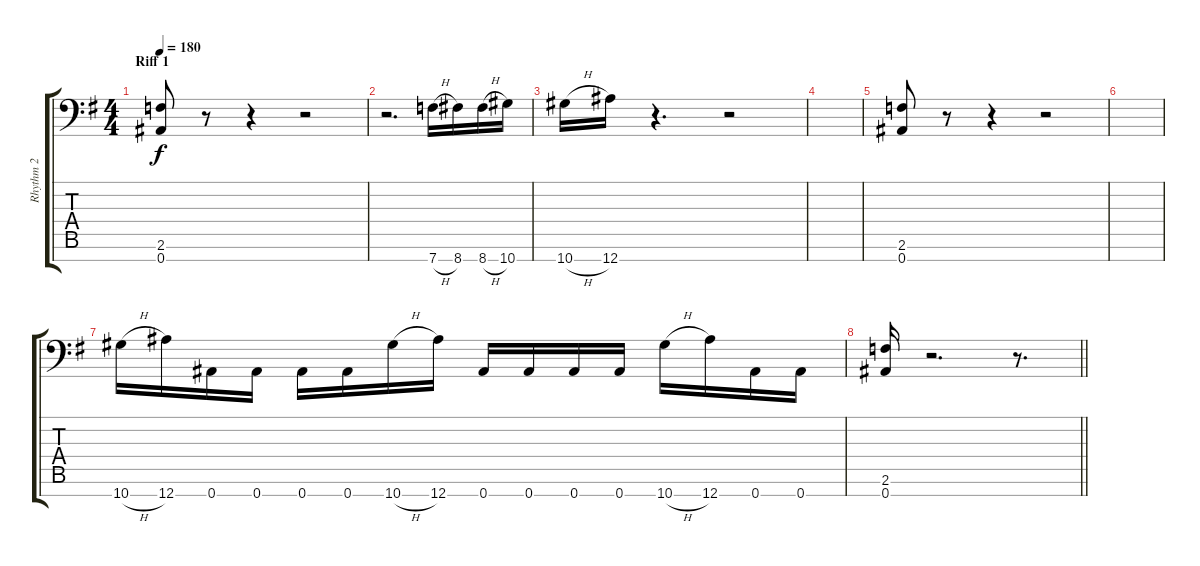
\track ("Rhythm 2" "Rhythm 2") {instrument distortionguitar}
\staff {score tabs}
\tuning (Eb4 Bb3 Gb3 Db3 Ab2 Eb2 Bb1) {hide}
\ts (4 4)
\section ("" "Riff 1")
\tempo 180
\clef f4
\ks g
(2.6 0.7).8{dy f instrument distortionguitar} r.8 r.4 r.2 |
r.2{d} 7.7{h}.16 8.7.16 8.7{h}.16 10.7.16 |
10.7{h}.16 12.7.16 r.4{d} r.2 |
|
(2.6 0.7).8 r.8 r.4 r.2 |
|
10.7{h}.16 12.7.16 0.7.16 0.7.16 0.7.16 0.7.16 10.7{h}.16 12.7.16 0.7.16 0.7.16 0.7.16 0.7.16 10.7{h}.16 12.7.16 0.7.16 0.7.16 |
\barLineRight lightlight
(2.6 0.7).16 r.2{d} r.8{d}
